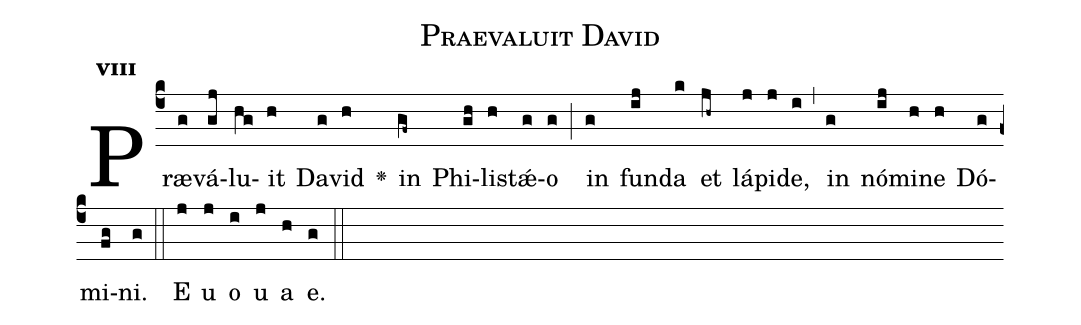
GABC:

name:Praevaluit David;
office-part:Antiphona;
mode:8;
%%
initial-style: 1;
name: Prævaluit David;
book: Antiphonae & Responsoria/Tomus IV, p. 9;
occasion: Dominica XII per Annum;
office-part: 1V Ant M ad lib;
annotation: 8g;
centering-scheme: english;
font: OFLSortsMillGoudy;
height: 11;
width: 4.5;
%%
(c4)Præ(g)vá(gj)lu(hg)it(h) Da(g)vid(h) <v>\greheightstar</v>() in(gf~) Phi(gh)li(h)stǽ(g)o(g) (;) in(g) fun(ij)da(k) et(jh~) lá(j)pi(j)de,(i) (,) in(g) nó(ij)mi(h)ne(h) Dó(g)mi(fg)ni.(g) (::) E(j) u(j) o(i) u(j) a(h) e.(g) (::)
